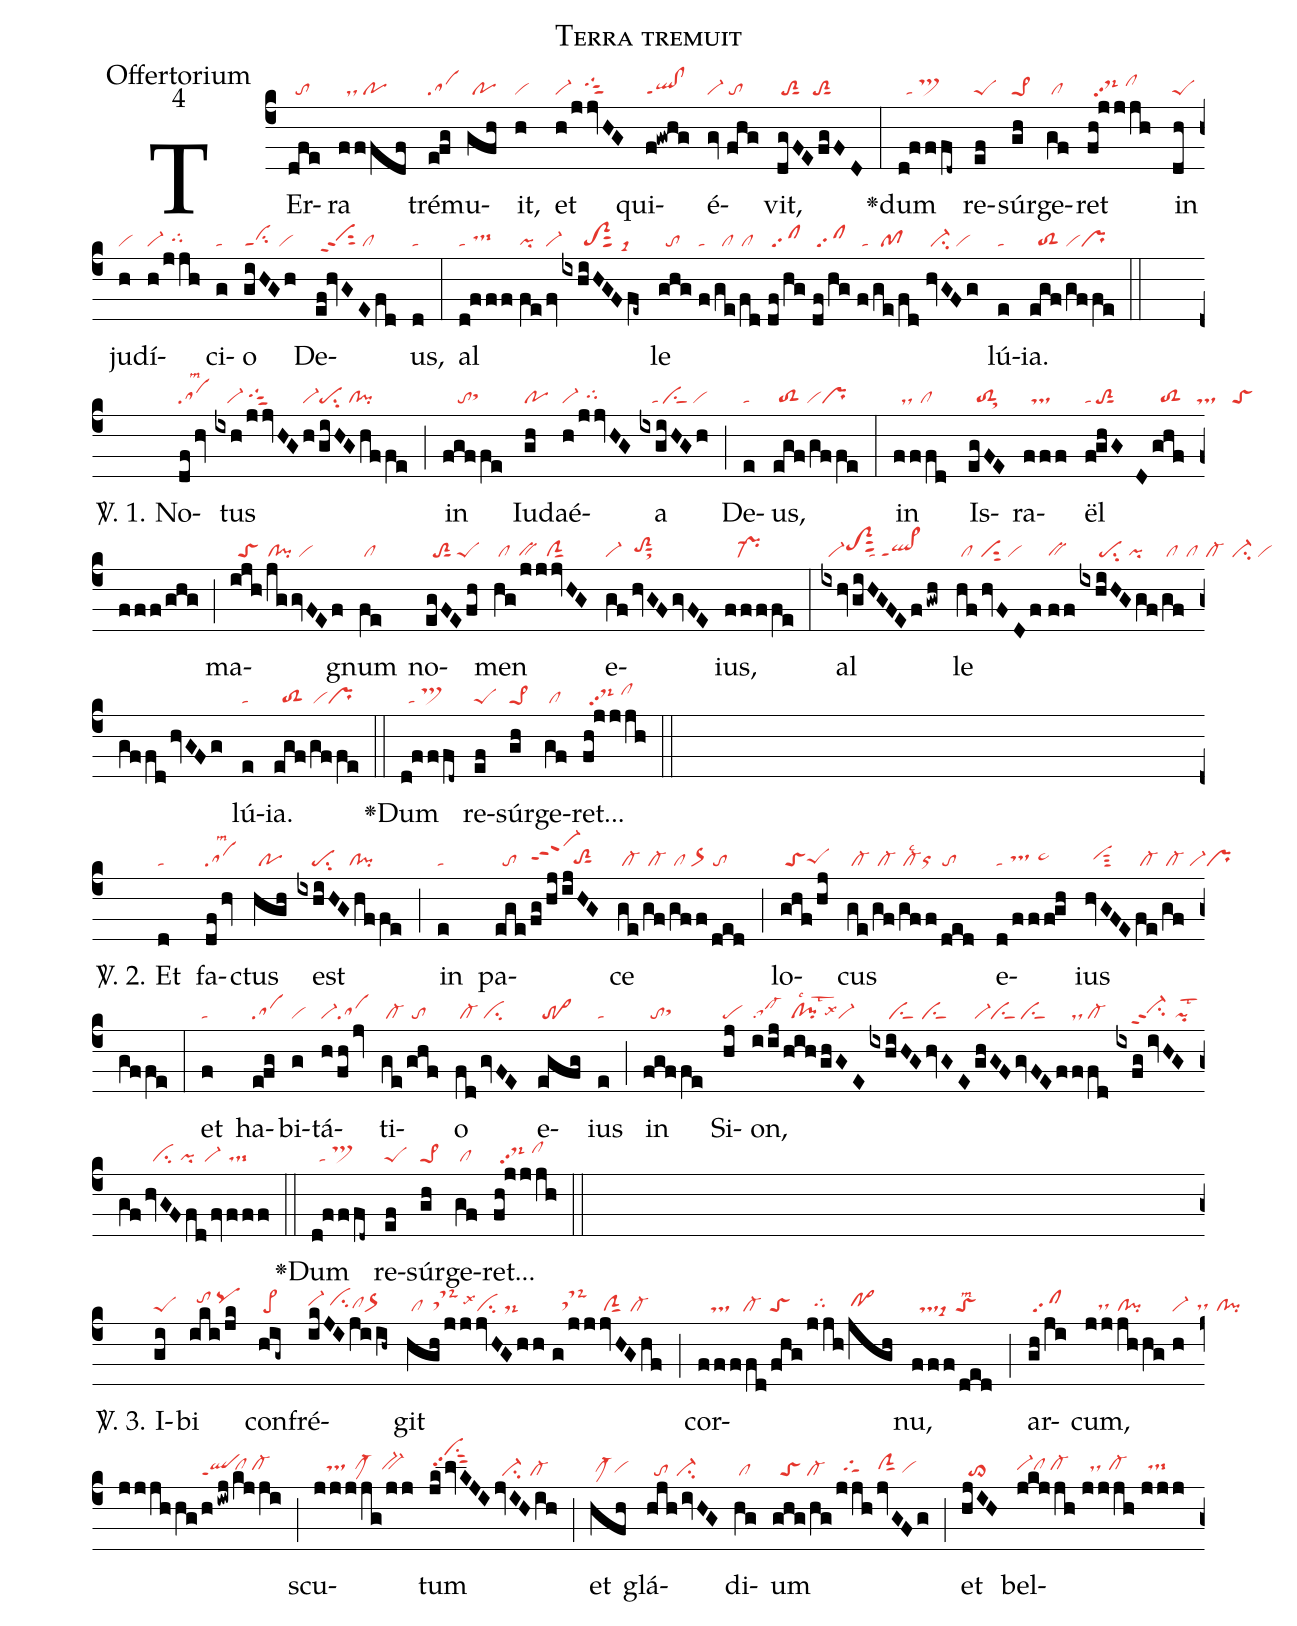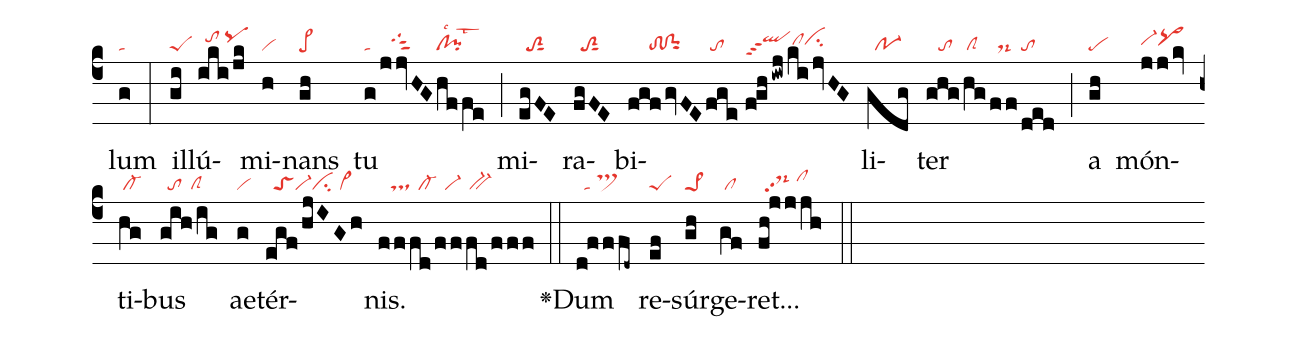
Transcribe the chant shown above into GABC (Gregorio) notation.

name:Terra tremuit;
office-part:Offertorium;
mode:4;
nabc-lines:1;
%%
(c4) TEr(dfe|//to)ra(fffdf|//ds/po) tré(e!fg|sa)mu(gfh|/po)it,(h|vi) %(;)
et(h/jjvHG|vi-///tgS3hi) qui(f!gwhg|ql!clppt1)é(gv///fhg|vi-/to)vit,(dgFE/fgFD|/toS2sut1///toS2sut1) (:)

<v>\greheightstar</v> dum(d!fffd~|//ta//ts>hi) re(ef|peS)súr(gh|pe>1)ge(gf|/cl)ret(fh!jjjh|//ds-hipp2/clhi) %(;)
in(dh|peS) ju(h|vi)dí(h/jjh|vi-//tghh)ci(g|ta)o(giHGh|cippt1/vi) De(ef!hvGE/fd|/vihhppt2sut2/cl)us,(d|ta) (:)
al(d!fff|ta//ts-hh|//fe|pi|/fvixhiHGF/fe~|vi-/////toS2sut2//st-)
le(ghg|//to|//f|ta|/ge/fd|//cl//cl|///df/hg|/clpp2|//df/hg|/clpp2|//f/ge/fd|/ta///pf|//hvGFg|/ci-/vi)
lú(e|ta)ia.(egf/gffe|//toS2/vipr) (::Z)

<sp>V/</sp>. 1. No(dfhv|salsm2)tus(ixh/jjvHG|///vi-/tgS3hh|h/giHGhf/fe|vi-pesu2/cl!pi) (;)
in(fgf/fe|////tosthh) Iu(gh|po)daé(h/jjvHG|vi-//tghh)a(ixgiHGh|///ta/ciS/vi) (;)
De(e|ta)us,(egf/gf/fe|/toS2/vipr) (:)
in(fffd|//ds//cl) Is(egFE|//toS2``sthe)ra(fff|//ts)ël(fghGD|ta/toS2sut1|/ghf/fff/ghg|//toS2///ts////toS) (;)
ma(ijh/jg/gvFEf|//toS//cl!pi/vi)gnum(fe|/cl) no(egFEfh|//toS2sut1/peS)men(hg/jjjvHG|/cl//bv//clSsut1)
e(gfhvGFgvFE|vi-///toS2hhsut1``st)ius,(ffffe|///pr-) (:)
al(ixhvgiHGFEfgwh|//vi-toS2hhsut2``ta/ql>ppt1)
le(hfhvFDf|/cl//visut2/vi|///ff|bv|/ixhiHGgf|/////pesu2/pi|/gf/gf/fd/hvGFg|/cl//cl//cl-//ci-/vi)
lú(e|ta)ia.(egf/gf/fe|//toS2//vipr) (::)

<v>\greheightstar</v> Dum(d!fffd~|//ta//ts>hi) re(ef|peS)súr(gh|pe>1)ge(gf|/cl)ret...(fh!jjjh|//ds-hipp2/clhi) (::Z)

<sp>V/</sp>. 2. Et(d|ta) fa(dfhv|salsm2)ctus(hgh|/po) est(ixhiHGhf/fe|////pesu2///cl!pi) (;)
in(e|ta) pa(ege|//to|/fg/hj|vi-hhppt3|/ijHG|///toS2hgsut1)ce(ge/gf|/cl-//cl-|/gff/ded|/cl/or>//to) (;)
lo(ghf/hj|/toSpeShg)cus(ge/gf|/cl-//cl-|/gff/ded|/cl-lsc2orhg//to)
e(d/fff!gh|ta//tshh//pe~hh)ius(hvGFE|//vihhsut3|fe/gf/gf/fe|/cl-//cl-/vi-pr) (:)
et(f|ta) ha(efg|sa)bi(g|vi)tá(h/fhjv|vi-sa)ti(ge/ghf|/cl-//to)o(fdgvFE|/cl-/ci) e(egfg|/tr>)ius(e|ta) (;)
in(fgf/fe|//tosthh)
Si(hj|pe)on,(i/ij|sa!cl-|/hih/ghGE|//cl!pilsc1lst3```vi-lsx4|/ixhiHGhvGE|/////ciS//ciS|ghGFgvFE|vi-ciS/ciS|fffd|////ds/cl-|//ixfgivHGgf|////vi-hhppt2su2//pilst2|hvGFfdfvfff|//ci/pi//vi-//ts-) (::)

<v>\greheightstar</v> Dum(d!fffd~|//ta//ts>hi) re(ef|peS)súr(gh|pe>1)ge(gf|/cl)ret...(fh!jjjh|//ds-hipp2/clhi) (::Z)

<sp>V/</sp>. 3. I(gi|peS)bi(iki/jk|//tohi/pqhi)
con(hig~|/pe>)fré(ikJIjiih~|vi-hh/cihhclhgor>)git(hgh/jjjvHGhh|/cl//tsM-lsx6ci/ds-|///g/jjjvHGhf|//tsM-///clSsut1//cl-) (;)
cor(ffffd/fhg|///ts///cl-//toS|/jjh/jgh|//tghh//////po>hh)nu,(fff/ded|//tsst-//toSlsm2) (;)
ar(gh/ji|/clpp2)cum,(jjjhhg|///dshg//cl!pi|///h/jjjhhg|vi-//dshg//cl!pi|/hiwj/kjji|qlppt1``clhh/cl-hh) (;)
scu(jjjjg/jj|///tshh//clM-hh//bv-hh)tum(jklvKJI|/vihmpp2su1sut2|jvIHih|//ci-//cl-) (;)
et(hfh|/clM-hgvihg) glá(hjhivHG|//to//ci-)di(hg|/cl)um(ghg/hg|//toS/cl-|/jjh/jvGFg|//tgShh////clShhsut1/vihg) (;)
et(hjIH|//to>) bel(jkj/jh|vi-hhclhh/cl-hh|//jjjh//jjj|//dshh//cl-hh/////ts-hh)lum(g|ta) (:)
il(gi|peS)lú(iki/jk|//tohi/pqhi)mi(h|vi)nans(gh|pe>) tu(g/jjvHGhffe|ta/////tgS3hi//////cl!pilsc1lst3) (;)
mi(egFE|//toS2sut1)ra(fgFE|//toS2sut1)bi(fgfgvFEfge|/////to!ciG///////to|//fghiwj/kijvHG|qlhippt3clhhcihh)li(gdg|//po-1)ter(ghg/hg|///to///clS|/ff/ded|//ds-//to) (;)
a(gh|pe) món(jj/kv|vi-hhpq>hh)ti(hg|/cl-)bus(gih/ig|//to//clS)
ae(g|vi)tér(egf/hjIGh|//toSvi-ci/vi>)nis.(fffd/fffd/fff|///ts//cl-//vi-//bv-) (::)

<v>\greheightstar</v> Dum(d!fffd~|//ta//ts>hi) re(ef|peS)súr(gh|pe>1)ge(gf|/cl)ret...(fh!jjjh|//ds-hipp2/clhi) (::)
